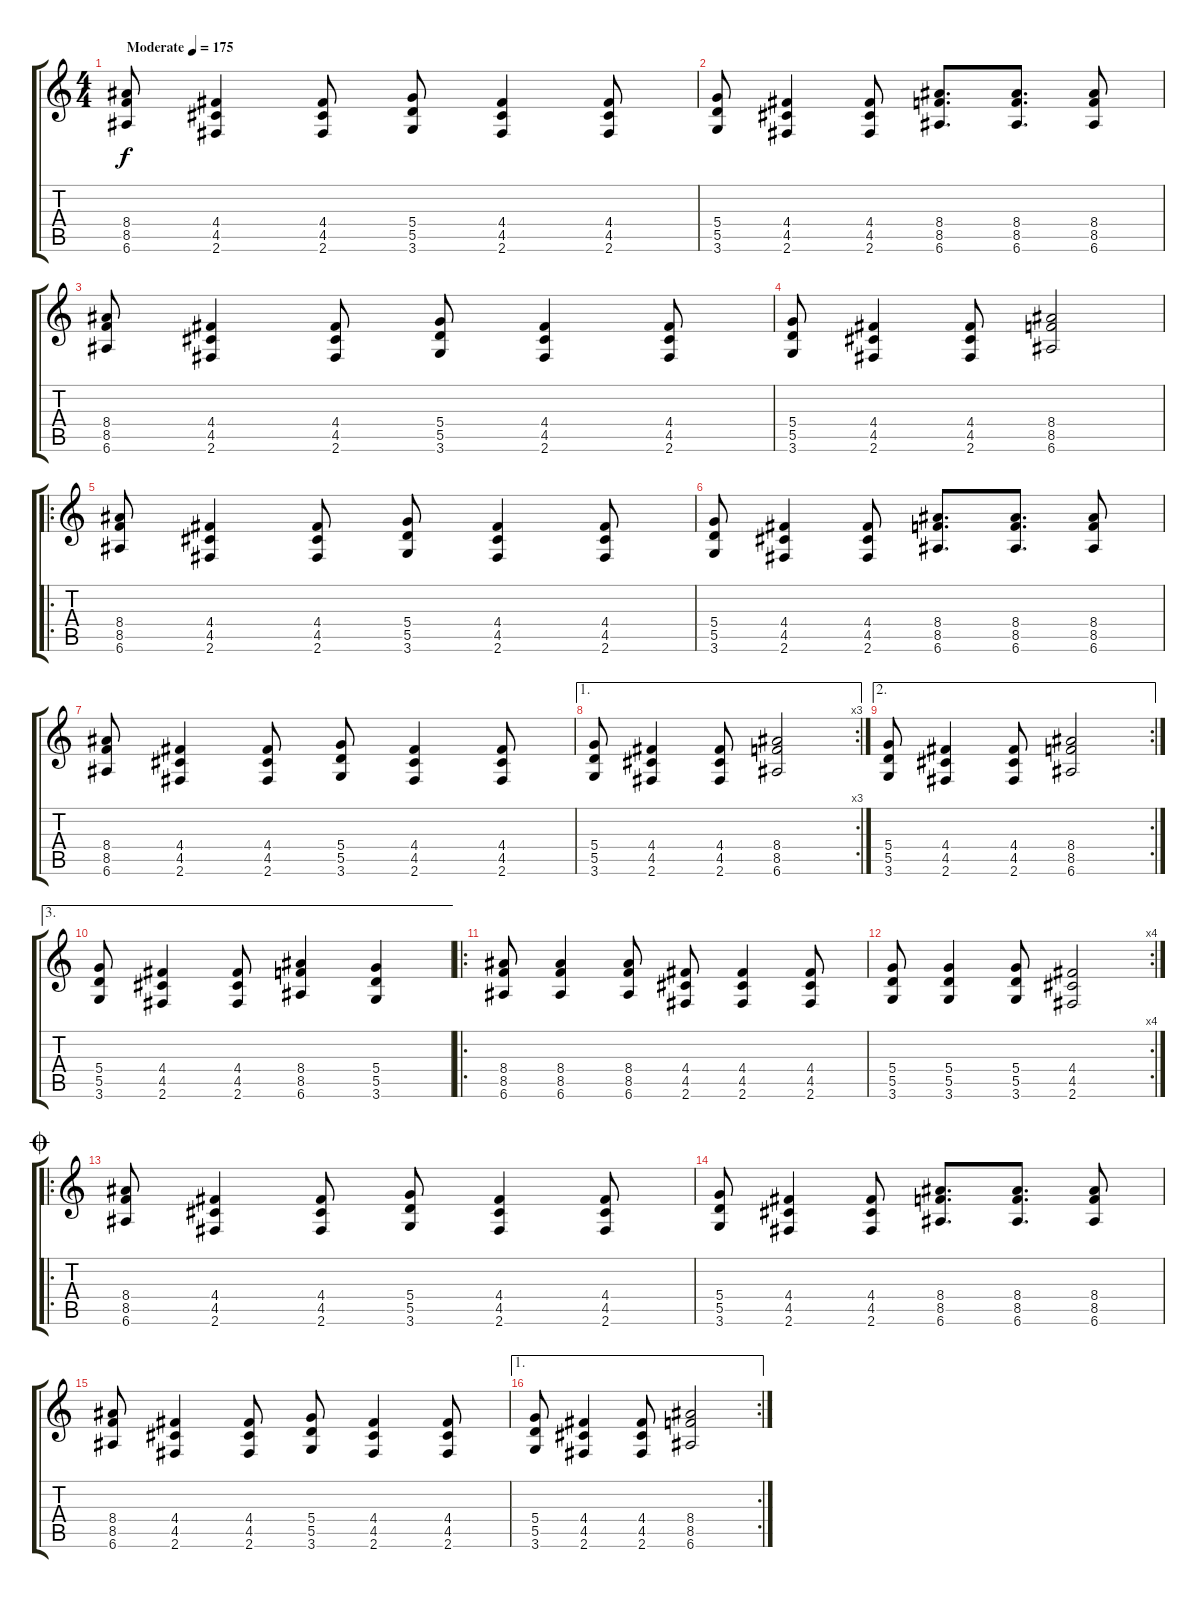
\track "" {solo instrument distortionguitar}
\staff {score tabs}
\tuning (E4 B3 G3 D3 A2 E2) {hide}
\ts (4 4)
\tempo (175 "Moderate")
\clef g2
\ks c
(8.4 8.5 6.6).8{dy f instrument distortionguitar} (4.4 4.5 2.6).4 (4.4 4.5 2.6).8 (5.4 5.5 3.6).8 (4.4 4.5 2.6).4 (4.4 4.5 2.6).8 |
(5.4 5.5 3.6).8 (4.4 4.5 2.6).4 (4.4 4.5 2.6).8 (8.4 8.5 6.6).8{d} (8.4 8.5 6.6).8{d} (8.4 8.5 6.6).8 |
(8.4 8.5 6.6).8 (4.4 4.5 2.6).4 (4.4 4.5 2.6).8 (5.4 5.5 3.6).8 (4.4 4.5 2.6).4 (4.4 4.5 2.6).8 |
(5.4 5.5 3.6).8 (4.4 4.5 2.6).4 (4.4 4.5 2.6).8 (8.4 8.5 6.6).2 |
\ro
(8.4 8.5 6.6).8 (4.4 4.5 2.6).4 (4.4 4.5 2.6).8 (5.4 5.5 3.6).8 (4.4 4.5 2.6).4 (4.4 4.5 2.6).8 |
(5.4 5.5 3.6).8 (4.4 4.5 2.6).4 (4.4 4.5 2.6).8 (8.4 8.5 6.6).8{d} (8.4 8.5 6.6).8{d} (8.4 8.5 6.6).8 |
(8.4 8.5 6.6).8 (4.4 4.5 2.6).4 (4.4 4.5 2.6).8 (5.4 5.5 3.6).8 (4.4 4.5 2.6).4 (4.4 4.5 2.6).8 |
\ae 1
\rc 3
(5.4 5.5 3.6).8 (4.4 4.5 2.6).4 (4.4 4.5 2.6).8 (8.4 8.5 6.6).2 |
\ae 2
\rc 2
(5.4 5.5 3.6).8 (4.4 4.5 2.6).4 (4.4 4.5 2.6).8 (8.4 8.5 6.6).2 |
\ae 3
(5.4 5.5 3.6).8 (4.4 4.5 2.6).4 (4.4 4.5 2.6).8 (8.4 8.5 6.6).4 (5.4 5.5 3.6).4 |
\ro
(8.4 8.5 6.6).8 (8.4 8.5 6.6).4 (8.4 8.5 6.6).8 (4.4 4.5 2.6).8 (4.4 4.5 2.6).4 (4.4 4.5 2.6).8 |
\rc 4
(5.4 5.5 3.6).8 (5.4 5.5 3.6).4 (5.4 5.5 3.6).8 (4.4 4.5 2.6).2 |
\ro
\jump coda
(8.4 8.5 6.6).8 (4.4 4.5 2.6).4 (4.4 4.5 2.6).8 (5.4 5.5 3.6).8 (4.4 4.5 2.6).4 (4.4 4.5 2.6).8 |
(5.4 5.5 3.6).8 (4.4 4.5 2.6).4 (4.4 4.5 2.6).8 (8.4 8.5 6.6).8{d} (8.4 8.5 6.6).8{d} (8.4 8.5 6.6).8 |
(8.4 8.5 6.6).8 (4.4 4.5 2.6).4 (4.4 4.5 2.6).8 (5.4 5.5 3.6).8 (4.4 4.5 2.6).4 (4.4 4.5 2.6).8 |
\ae 1
\rc 2
(5.4 5.5 3.6).8 (4.4 4.5 2.6).4 (4.4 4.5 2.6).8 (8.4 8.5 6.6).2
